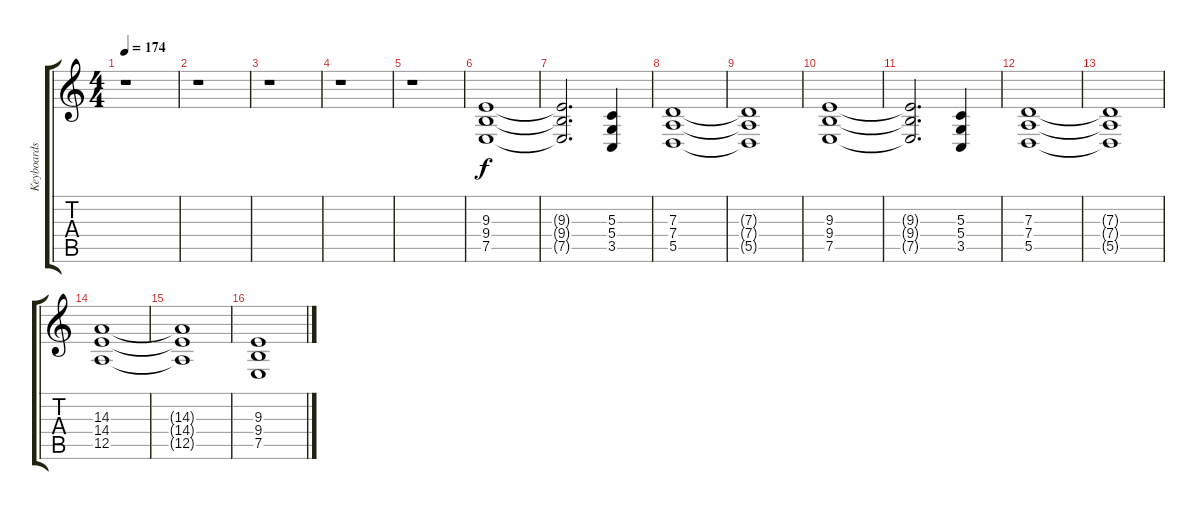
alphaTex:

\track ("Keyboards 1" "Keyboards ") {instrument churchorgan}
\staff {score tabs}
\tuning (E4 B3 G3 D3 A2 E2) {hide}
\ts (4 4)
\tempo 174
\clef g2
\ks c
r.1{dy f} |
r.1 |
r.1 |
r.1 |
r.1 |
(9.3 9.4 7.5).1 |
(9.3{t} 9.4{t} 7.5{t}).2{d} (5.3 5.4 3.5).4 |
(7.3 7.4 5.5).1 |
(7.3{t} 7.4{t} 5.5{t}).1 |
(9.3 9.4 7.5).1 |
(9.3{t} 9.4{t} 7.5{t}).2{d} (5.3 5.4 3.5).4 |
(7.3 7.4 5.5).1 |
(7.3{t} 7.4{t} 5.5{t}).1 |
(14.3 14.4 12.5).1 |
(14.3{t} 14.4{t} 12.5{t}).1 |
(9.3 9.4 7.5).1
